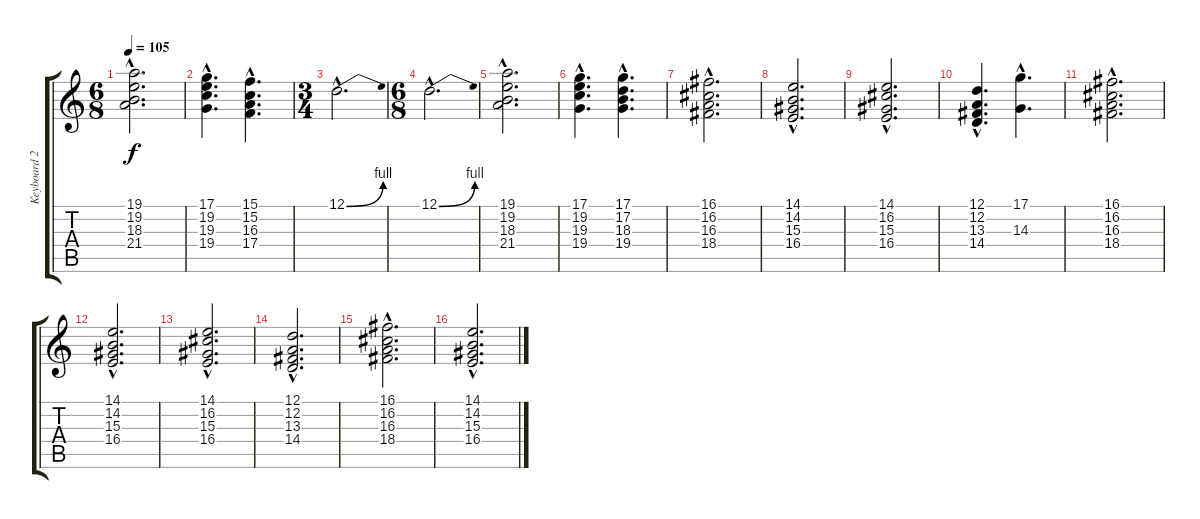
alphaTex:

\track ("Keyboard 2" "Keyboard 2") {instrument lead2sawtooth}
\staff {score tabs}
\tuning (D4 A3 F3 C3 G2 D2) {hide}
\ts (6 8)
\tempo 105
\clef g2
\ks c
(19.1{hac} 19.2{hac} 18.3{hac} 21.4{hac}).2{d dy f instrument stringensemble1} |
(17.1{hac} 19.2{hac} 19.3{hac} 19.4{hac}).4{d} (15.1{hac} 15.2{hac} 16.3{hac} 17.4{hac}).4{d} |
\ts (3 4)
12.1{be (bend 0 0 60 4) hac}.2{d instrument lead2sawtooth} |
\ts (6 8)
12.1{be (bend 0 0 60 4) hac}.2{d} |
(19.1{hac} 19.2{hac} 18.3{hac} 21.4{hac}).2{d instrument stringensemble1} |
(17.1{hac} 19.2{hac} 19.3{hac} 19.4{hac}).4{d} (17.1{hac} 17.2{hac} 18.3{hac} 19.4{hac}).4{d} |
(16.1{hac} 16.2{hac} 16.3{hac} 18.4{hac}).2{d instrument churchorgan} |
(14.1{hac} 14.2{hac} 15.3{hac} 16.4{hac}).2{d} |
(14.1{hac} 16.2{hac} 15.3{hac} 16.4{hac}).2{d} |
(12.1{hac} 12.2{hac} 13.3{hac} 14.4{hac}).4{d} (17.1{hac} 14.3{hac}).4{d} |
(16.1{hac} 16.2{hac} 16.3{hac} 18.4{hac}).2{d instrument churchorgan} |
(14.1{hac} 14.2{hac} 15.3{hac} 16.4{hac}).2{d} |
(14.1{hac} 16.2{hac} 15.3{hac} 16.4{hac}).2{d} |
(12.1{hac} 12.2{hac} 13.3{hac} 14.4{hac}).2{d} |
(16.1{hac} 16.2{hac} 16.3{hac} 18.4{hac}).2{d instrument churchorgan} |
(14.1{hac} 14.2{hac} 15.3{hac} 16.4{hac}).2{d}
